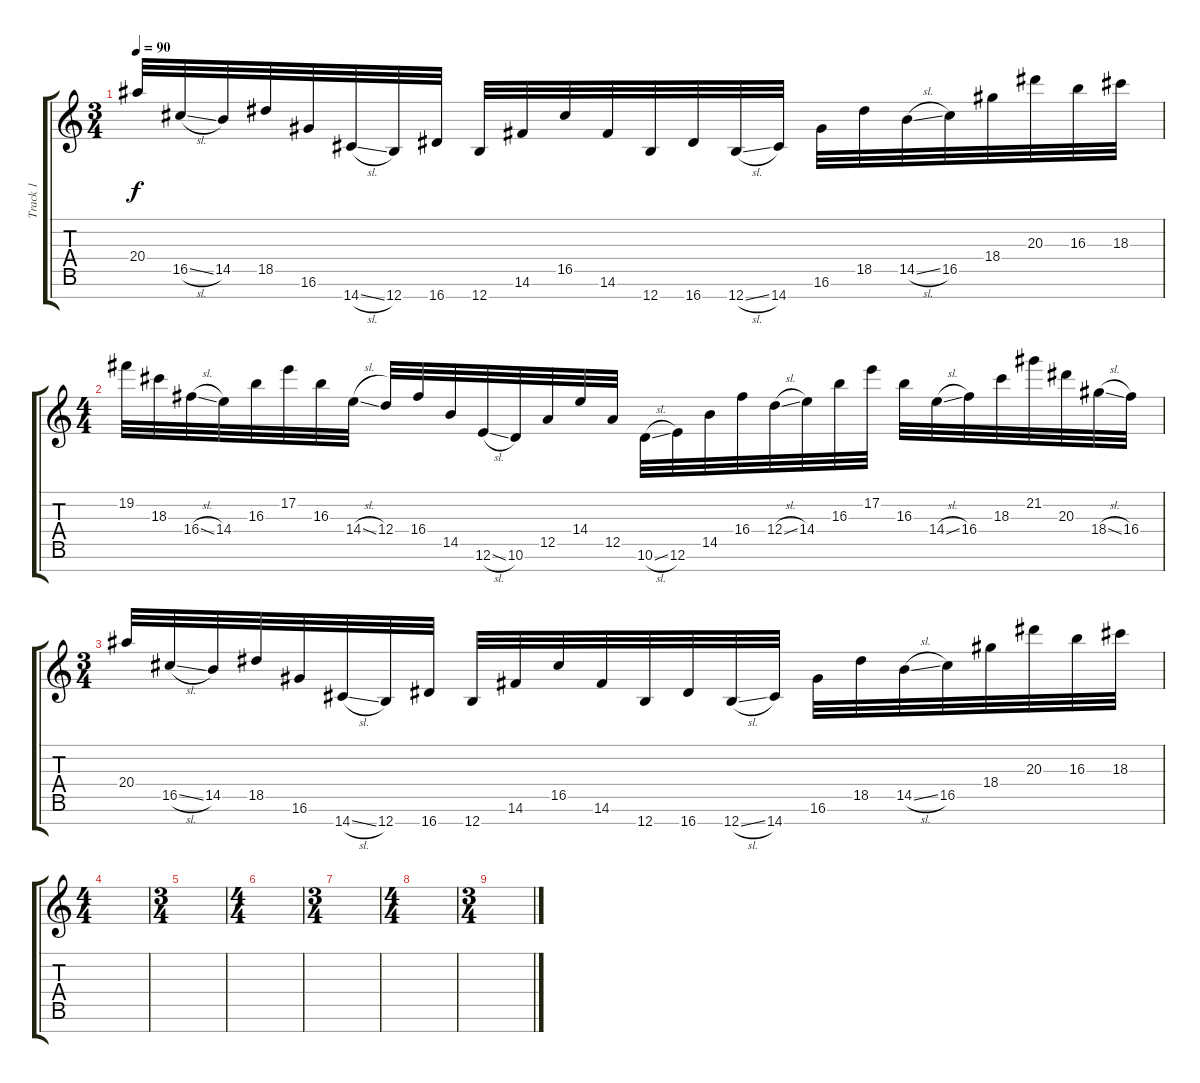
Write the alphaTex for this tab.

\track ("Track 1" "Track 1") {instrument overdrivenguitar}
\staff {score tabs}
\tuning (E4 B3 G3 D3 A2 E2 B1) {hide}
\ts (3 4)
\tempo 90
\clef g2
\ks c
20.4.32{dy f} 16.5{sl}.32 14.5.32 18.5.32 16.6.32 14.7{sl}.32 12.7.32 16.7.32 12.7.32 14.6.32 16.5.32 14.6.32 12.7.32 16.7.32 12.7{sl}.32 14.7.32 16.6.32 18.5.32 14.5{sl}.32 16.5.32 18.4.32 20.3.32 16.3.32 18.3.32 |
\ts (4 4)
19.2.32 18.3.32 16.4{sl}.32 14.4.32 16.3.32 17.2.32 16.3.32 14.4{sl}.32 12.4.32 16.4.32 14.5.32 12.6{sl}.32 10.6.32 12.5.32 14.4.32 12.5.32 10.6{sl}.32 12.6.32 14.5.32 16.4.32 12.4{sl}.32 14.4.32 16.3.32 17.2.32 16.3.32 14.4{sl}.32 16.4.32 18.3.32 21.2.32 20.3.32 18.4{sl}.32 16.4.32 |
\ts (3 4)
20.4.32 16.5{sl}.32 14.5.32 18.5.32 16.6.32 14.7{sl}.32 12.7.32 16.7.32 12.7.32 14.6.32 16.5.32 14.6.32 12.7.32 16.7.32 12.7{sl}.32 14.7.32 16.6.32 18.5.32 14.5{sl}.32 16.5.32 18.4.32 20.3.32 16.3.32 18.3.32 |
\ts (4 4)
|
\ts (3 4)
|
\ts (4 4)
|
\ts (3 4)
|
\ts (4 4)
|
\ts (3 4)
